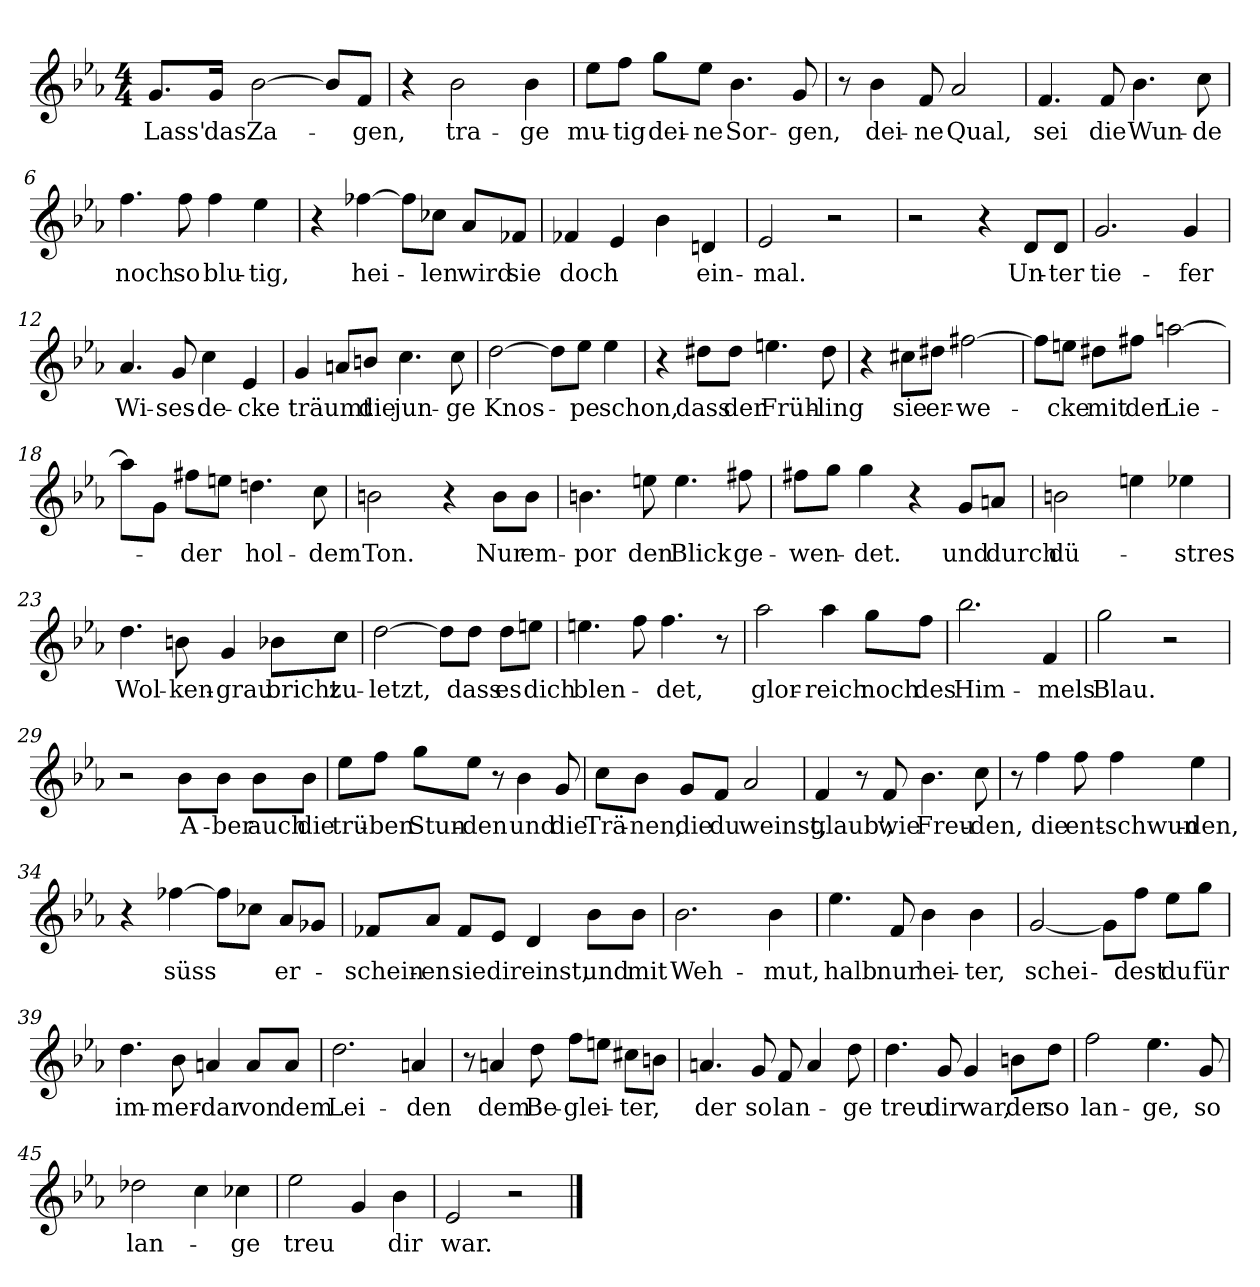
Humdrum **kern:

**kern	**text
*part1	*part1
*staff1	*staff1
*clefG2	*
*k[b-e-a-]	*
*M4/4	*
=1	=1
!	!LO:LY:b
8.g/L	Lass'
!	!LO:LY:b
16g/Jk	das
!	!LO:LY:b
[2b-\	Za-
8b-/L]	.
!	!LO:LY:b
8f/J	-gen,
=2	=2
4r	.
!	!LO:LY:b
2b-\	tra-
!	!LO:LY:b
4b-\	-ge
=3	=3
!	!LO:LY:b
8ee-\L	mu-
!	!LO:LY:b
8ff\J	-tig
!	!LO:LY:b
8gg\L	dei-
!	!LO:LY:b
8ee-\J	-ne
!	!LO:LY:b
4.b-\	Sor-
!	!LO:LY:b
8g/	-gen,
=4	=4
8r	.
!	!LO:LY:b
4b-\	dei-
!	!LO:LY:b
8f/	-ne
!	!LO:LY:b
2a-/	Qual,
=5	=5
!	!LO:LY:b
4.f/	sei
!	!LO:LY:b
8f/	die
!	!LO:LY:b
4.b-\	Wun-
!	!LO:LY:b
8cc\	-de
=6	=6
!	!LO:LY:b
4.ff\	noch
!	!LO:LY:b
8ff\	so
!	!LO:LY:b
4ff\	blu-
!	!LO:LY:b
4ee-\	-tig,
!!LO:LB:g=z
=7	=7
4r	.
!	!LO:LY:b
[4ff-X\	hei-
8ff-\L]	.
!	!LO:LY:b
8cc-X\J	-len
!	!LO:LY:b
8a-/L	wird
!	!LO:LY:b
8f-X/J	sie
=8	=8
!	!LO:LY:b
4f-X/	doch
4e-/	.
4b-\	.
!	!LO:LY:b
4dn/	ein-
=9	=9
!	!LO:LY:b
2e-/	-mal.
2r	.
=10	=10
2r	.
4r	.
!	!LO:LY:b
8d/L	Un-
!	!LO:LY:b
8d/J	-ter
=11	=11
!	!LO:LY:b
2.g/	tie-
!	!LO:LY:b
4g/	-fer
=12	=12
!	!LO:LY:b
4.a-/	Wi-
!	!LO:LY:b
8g/	-ses-
!	!LO:LY:b
4cc\	-de-
!	!LO:LY:b
4e-/	-cke
=13	=13
!	!LO:LY:b
4g/	träumt
8an/L	.
!	!LO:LY:b
8bn/J	die
!	!LO:LY:b
4.cc\	jun-
!	!LO:LY:b
8cc\	-ge
=14	=14
!	!LO:LY:b
[2dd\	Knos-
8dd\L]	.
!	!LO:LY:b
8ee-\J	-pe
!	!LO:LY:b
4ee-\	schon,
!!LO:LB:g=z
=15	=15
4r	.
!	!LO:LY:b
8dd#X\L	dass
!	!LO:LY:b
8dd#\J	der
!	!LO:LY:b
4.een\	Früh-
!	!LO:LY:b
8dd#\	-ling
=16	=16
4r	.
!	!LO:LY:b
8cc#X\L	sie
!	!LO:LY:b
8dd#X\J	er-
!	!LO:LY:b
[2ff#X\	-we-
=17	=17
8ff#\L]	.
!	!LO:LY:b
8een\J	-cke
!	!LO:LY:b
8dd#X\L	mit
!	!LO:LY:b
8ff#X\J	der
!	!LO:LY:b
[2aan\	Lie-
=18	=18
8aa\L]	.
8g\J	.
!	!LO:LY:b
8ff#X\L	-der
8een\J	.
!	!LO:LY:b
4.ddn\	hol-
!	!LO:LY:b
8cc\	-dem
=19	=19
!	!LO:LY:b
2bn\	Ton.
4r	.
!	!LO:LY:b
8b\L	Nur
!	!LO:LY:b
8b\J	em-
=20	=20
!	!LO:LY:b
4.bn\	-por
!	!LO:LY:b
8een\	den
!	!LO:LY:b
4.ee\	Blick
!	!LO:LY:b
8ff#X\	ge-
!!LO:LB:g=z
=21	=21
!	!LO:LY:b
8ff#X\L	-wen-
8gg\J	.
!	!LO:LY:b
4gg\	-det.
4r	.
!	!LO:LY:b
8g/L	und
!	!LO:LY:b
8an/J	durch
=22	=22
!	!LO:LY:b
2bn\	dü-
4een\	.
!	!LO:LY:b
4ee-X\	-stres
=23	=23
!	!LO:LY:b
4.dd\	Wol-
!	!LO:LY:b
8bn\	-ken-
!	!LO:LY:b
4g/	-grau
!	!LO:LY:b
8b-X\L	bricht
!	!LO:LY:b
8cc\J	zu-
=24	=24
!	!LO:LY:b
[2dd\	-letzt,
8dd\L]	.
!	!LO:LY:b
8dd\J	dass
!	!LO:LY:b
8dd\L	es
!	!LO:LY:b
8een\J	dich
=25	=25
!	!LO:LY:b
4.een\	blen-
8ff\	.
!	!LO:LY:b
4.ff\	-det,
8r	.
=26	=26
!	!LO:LY:b
2aa-\	glor-
!	!LO:LY:b
4aa-\	-reich
!	!LO:LY:b
8gg\L	noch
!	!LO:LY:b
8ff\J	des
!!LO:LB:g=z
=27	=27
!	!LO:LY:b
2.bb-\	Him-
!	!LO:LY:b
4f/	-mels
=28	=28
!	!LO:LY:b
2gg\	Blau.
2r	.
=29	=29
2r	.
!	!LO:LY:b
8b-\L	A-
!	!LO:LY:b
8b-\J	-ber
!	!LO:LY:b
8b-\L	auch
!	!LO:LY:b
8b-\J	die
=30	=30
!	!LO:LY:b
8ee-\L	trü-
!	!LO:LY:b
8ff\J	-ben
!	!LO:LY:b
8gg\L	Stun-
!	!LO:LY:b
8ee-\J	-den
8r	.
!	!LO:LY:b
4b-\	und
!	!LO:LY:b
8g/	die
=31	=31
!	!LO:LY:b
8cc\L	Trä-
!	!LO:LY:b
8b-\J	-nen,
!	!LO:LY:b
8g/L	die
!	!LO:LY:b
8f/J	du
!	!LO:LY:b
2a-/	weinst,
=32	=32
!	!LO:LY:b
4f/	glaub',
8r	.
!	!LO:LY:b
8f/	wie
!	!LO:LY:b
4.b-\	Freu-
!	!LO:LY:b
8cc\	-den,
!!LO:LB:g=z
=33	=33
8r	.
!	!LO:LY:b
4ff\	die
!	!LO:LY:b
8ff\	ent-
!	!LO:LY:b
4ff\	-schwun-
!	!LO:LY:b
4ee-\	-den,
=34	=34
4r	.
!	!LO:LY:b
[4ff-X\	süss
8ff-\L]	.
8cc-X\J	.
!	!LO:LY:b
8a-/L	er-
8g-X/J	.
=35	=35
!	!LO:LY:b
8f-X/L	-schein-
!	!LO:LY:b
8a-/J	-en
!	!LO:LY:b
8f-/L	sie
!	!LO:LY:b
8e-/J	dir
!	!LO:LY:b
4d/	einst,
!	!LO:LY:b
8b-\L	und
!	!LO:LY:b
8b-\J	mit
=36	=36
!	!LO:LY:b
2.b-\	Weh-
!	!LO:LY:b
4b-\	-mut,
=37	=37
!	!LO:LY:b
4.ee-\	halb
!	!LO:LY:b
8f/	nur
!	!LO:LY:b
4b-\	hei-
!	!LO:LY:b
4b-\	-ter,
!!LO:LB:g=z
=38	=38
!	!LO:LY:b
[2g/	schei-
8g\L]	.
!	!LO:LY:b
8ff\J	-dest
!	!LO:LY:b
8ee-\L	du
!	!LO:LY:b
8gg\J	für
=39	=39
!	!LO:LY:b
4.dd\	im-
!	!LO:LY:b
8b-\	-mer-
!	!LO:LY:b
4an/	-dar
!	!LO:LY:b
8a/L	von
!	!LO:LY:b
8a/J	dem
=40	=40
!	!LO:LY:b
2.dd\	Lei-
!	!LO:LY:b
4an/	-den
=41	=41
8r	.
!	!LO:LY:b
4an/	dem
!	!LO:LY:b
8dd\	Be-
!	!LO:LY:b
8ff\L	-glei-
8een\J	.
!	!LO:LY:b
8cc#X\L	-ter,
8bn\J	.
=42	=42
!	!LO:LY:b
4.an/	der
!	!LO:LY:b
8g/	so
!	!LO:LY:b
8f/	lan-
4a/	.
!	!LO:LY:b
8dd\	-ge
=43	=43
!	!LO:LY:b
4.dd\	treu
!	!LO:LY:b
8g/	dir
!	!LO:LY:b
4g/	war,
!	!LO:LY:b
8bn\L	der
!	!LO:LY:b
8dd\J	so
!!LO:LB:g=z
=44	=44
!	!LO:LY:b
2ff\	lan-
!	!LO:LY:b
4.ee-\	-ge,
!	!LO:LY:b
8g/	so
=45	=45
!	!LO:LY:b
2dd-X\	lan-
4cc\	.
!	!LO:LY:b
4cc-X\	-ge
=46	=46
!	!LO:LY:b
2ee-\	treu
4g/	.
!	!LO:LY:b
4b-\	dir
=47	=47
!	!LO:LY:b
2e-/	war.
2r	.
==	==
*-	*-
